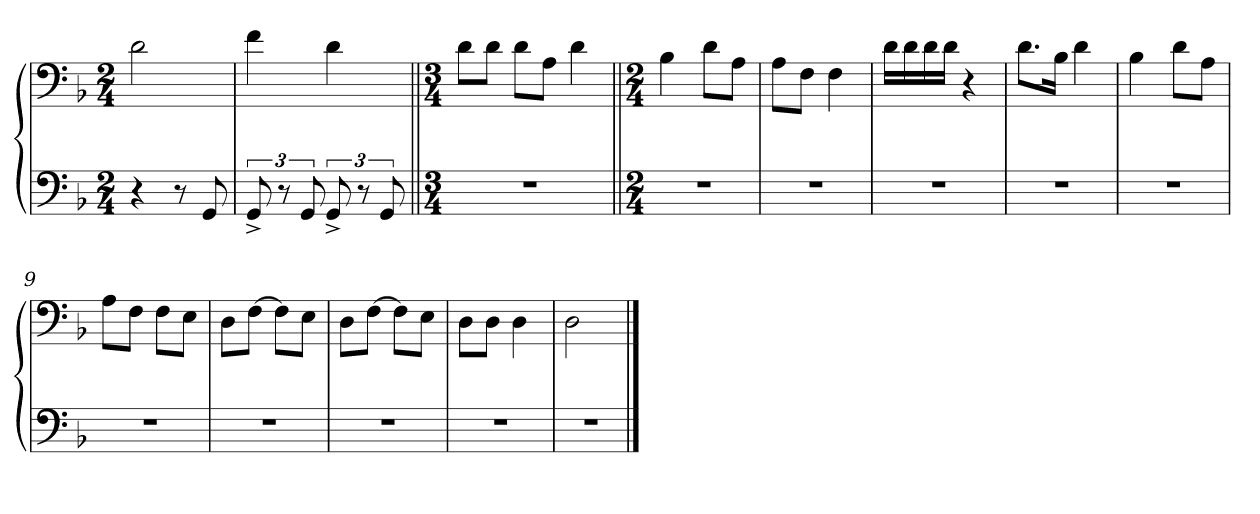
**kern	**kern
*part1	*part1
*staff2	*staff1
*clefF4	*clefF4
*k[b-]	*k[b-]
*M2/4	*M2/4
=1	=1
4r	2d\
8r	.
8GG/	.
=2	=2
12GG^/	4f\
12r	.
12GG/	.
12GG^/	4d\
12r	.
12GG/	.
=3||	=3||
*M3/4	*M3/4
2.r	8d\L
.	8d\J
.	8d\L
.	8A\J
.	4d\
=4||	=4||
*M2/4	*M2/4
2r	4B-\
.	8d\L
.	8A\J
=5	=5
2r	8A\L
.	8F\J
.	4F\
=6	=6
2r	16d\LL
.	16d\
.	16d\
.	16d\JJ
.	4r
=7	=7
2r	8.d\L
.	16B-\Jk
.	4d\
=8	=8
2r	4B-\
.	8d\L
.	8A\J
=9	=9
2r	8A\L
.	8F\J
.	8F\L
.	8E\J
=10	=10
2r	8D\L
.	[8F\J
.	8F\L]
.	8E\J
=11	=11
2r	8D\L
.	[8F\J
.	8F\L]
.	8E\J
=12	=12
2r	8D\L
.	8D\J
.	4D\
=13	=13
2r	2D\
==	==
*-	*-
